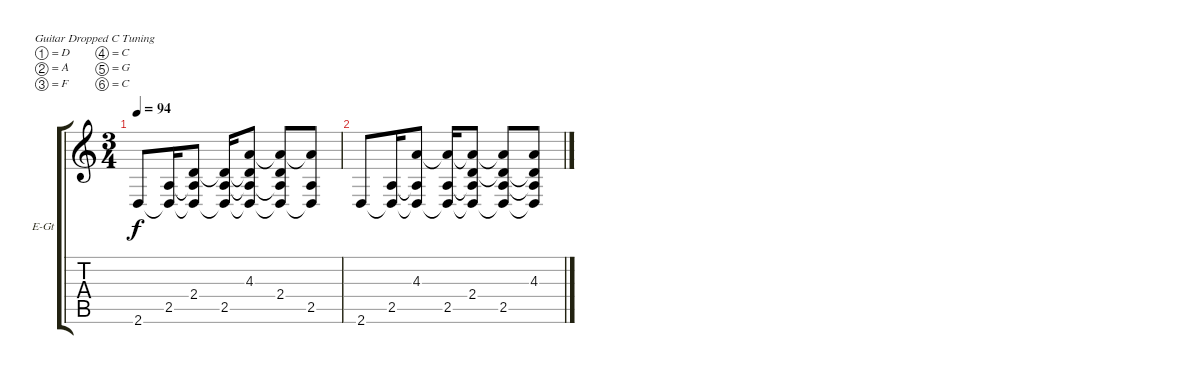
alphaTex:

\bracketExtendMode groupsimilarinstruments
\firstSystemTrackNameOrientation horizontal
\otherSystemsTrackNameOrientation horizontal
\track ("Michael Padget Clean" "E-Gt") {instrument electricguitarclean}
\staff {score tabs}
\tuning (D4 A3 F3 C3 G2 C2)
\ts (3 4)
\tempo 94
\clef g2
\scale
0.333333
\ks c
2.6.8{dy f} (2.5 2.6{t}).16 (2.4 2.6{t} 2.5{t}).8 (2.5 2.6{t} 2.4{t}).16 (4.3 2.6{t} 2.5{t} 2.4{t}).8 (2.4 2.6{t} 2.5{t} 4.3{t}).8 (2.5 2.6{t} 4.3{t}).8 |
\scale
0.333333 2.6.8 (2.5 2.6{t}).16 (4.3 2.6{t} 2.5{t}).8 (2.5 2.6{t} 4.3{t}).16 (2.4 2.6{t} 2.5{t} 4.3{t}).8 (2.5 2.6{t} 4.3{t} 2.4{t}).8 (4.3 2.6{t} 2.5{t} 2.4{t}).8 |
\scale
0.333333 |
\scale
0.333333 |
\scale
0.333333 |
\scale
0.333333 |
\scale
0.333333 |
\scale
0.333333 |
\scale
0.333333 |
\scale
0.333333 |
\scale
0.333333 |
\scale
0.333333 |
\scale
0.333333 |
\scale
0.333333 |
\scale
0.333333 |
\scale
0.333333
